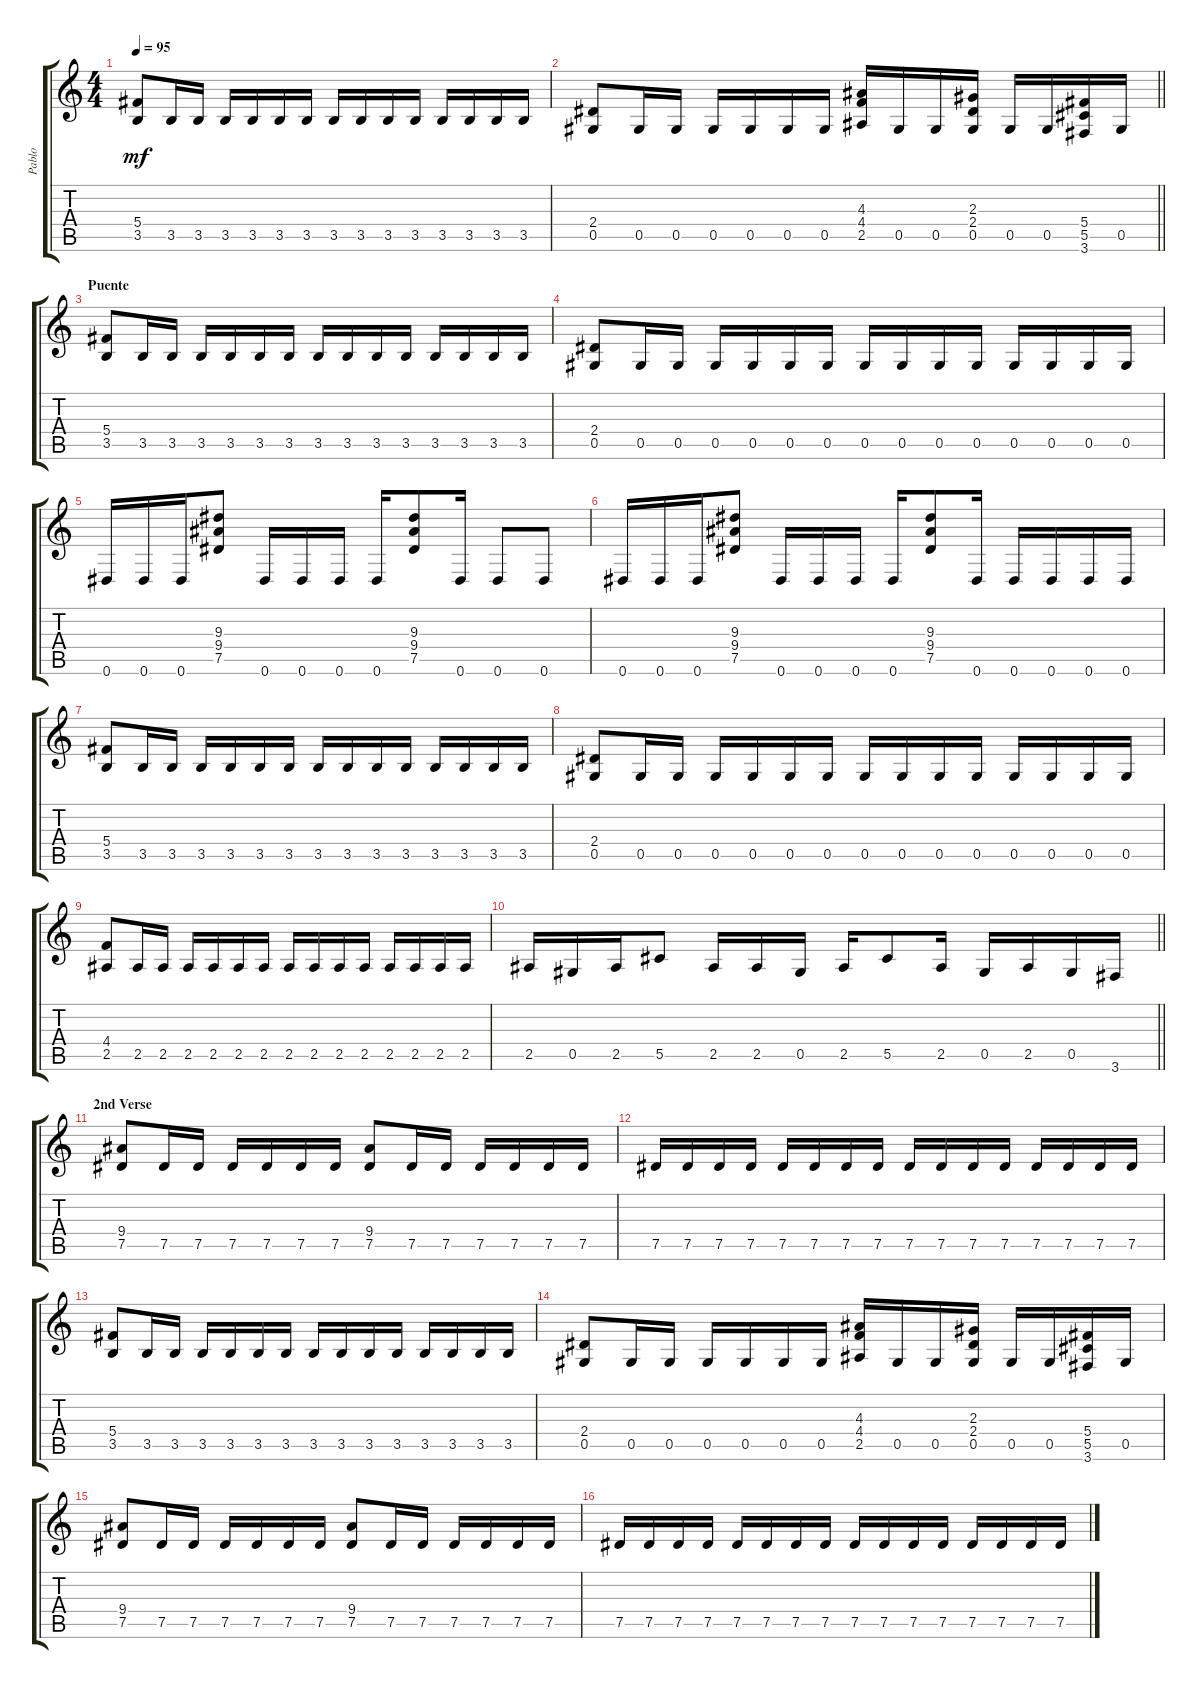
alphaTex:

\track ("Pablo" "Pablo") {instrument distortionguitar}
\staff {score tabs}
\tuning (Eb4 Bb3 Gb3 Db3 Ab2 Eb2) {hide}
\ts (4 4)
\tempo 95
\clef g2
\ks c
(5.4 3.5).8{dy mf} 3.5.16 3.5.16 3.5.16 3.5.16 3.5.16 3.5.16 3.5.16 3.5.16 3.5.16 3.5.16 3.5.16 3.5.16 3.5.16 3.5.16 |
\barLineRight lightlight
(2.4 0.5).8 0.5.16 0.5.16 0.5.16 0.5.16 0.5.16 0.5.16 (4.3 4.4 2.5).16 0.5.16 0.5.16 (2.3 2.4 0.5).16 0.5.16 0.5.16 (5.4 5.5 3.6).16 0.5.16 |
\section ("" "Puente")
(5.4 3.5).8 3.5.16 3.5.16 3.5.16 3.5.16 3.5.16 3.5.16 3.5.16 3.5.16 3.5.16 3.5.16 3.5.16 3.5.16 3.5.16 3.5.16 |
(2.4 0.5).8 0.5.16 0.5.16 0.5.16 0.5.16 0.5.16 0.5.16 0.5.16 0.5.16 0.5.16 0.5.16 0.5.16 0.5.16 0.5.16 0.5.16 |
0.6.16 0.6.16 0.6.16 (9.3 9.4 7.5).8 0.6.16 0.6.16 0.6.16 0.6.16 (9.3 9.4 7.5).8 0.6.16 0.6.8 0.6.8 |
0.6.16 0.6.16 0.6.16 (9.3 9.4 7.5).8 0.6.16 0.6.16 0.6.16 0.6.16 (9.3 9.4 7.5).8 0.6.16 0.6.16 0.6.16 0.6.16 0.6.16 |
(5.4 3.5).8 3.5.16 3.5.16 3.5.16 3.5.16 3.5.16 3.5.16 3.5.16 3.5.16 3.5.16 3.5.16 3.5.16 3.5.16 3.5.16 3.5.16 |
(2.4 0.5).8 0.5.16 0.5.16 0.5.16 0.5.16 0.5.16 0.5.16 0.5.16 0.5.16 0.5.16 0.5.16 0.5.16 0.5.16 0.5.16 0.5.16 |
(4.4 2.5).8 2.5.16 2.5.16 2.5.16 2.5.16 2.5.16 2.5.16 2.5.16 2.5.16 2.5.16 2.5.16 2.5.16 2.5.16 2.5.16 2.5.16 |
\barLineRight lightlight
2.5.16 0.5.16 2.5.16 5.5.8 2.5.16 2.5.16 0.5.16 2.5.16 5.5.8 2.5.16 0.5.16 2.5.16 0.5.16 3.6.16 |
\section ("" "2nd Verse")
(9.4 7.5).8 7.5.16 7.5.16 7.5.16 7.5.16 7.5.16 7.5.16 (9.4 7.5).8 7.5.16 7.5.16 7.5.16 7.5.16 7.5.16 7.5.16 |
7.5.16 7.5.16 7.5.16 7.5.16 7.5.16 7.5.16 7.5.16 7.5.16 7.5.16 7.5.16 7.5.16 7.5.16 7.5.16 7.5.16 7.5.16 7.5.16 |
(5.4 3.5).8 3.5.16 3.5.16 3.5.16 3.5.16 3.5.16 3.5.16 3.5.16 3.5.16 3.5.16 3.5.16 3.5.16 3.5.16 3.5.16 3.5.16 |
(2.4 0.5).8 0.5.16 0.5.16 0.5.16 0.5.16 0.5.16 0.5.16 (4.3 4.4 2.5).16 0.5.16 0.5.16 (2.3 2.4 0.5).16 0.5.16 0.5.16 (5.4 5.5 3.6).16 0.5.16 |
(9.4 7.5).8 7.5.16 7.5.16 7.5.16 7.5.16 7.5.16 7.5.16 (9.4 7.5).8 7.5.16 7.5.16 7.5.16 7.5.16 7.5.16 7.5.16 |
7.5.16 7.5.16 7.5.16 7.5.16 7.5.16 7.5.16 7.5.16 7.5.16 7.5.16 7.5.16 7.5.16 7.5.16 7.5.16 7.5.16 7.5.16 7.5.16
